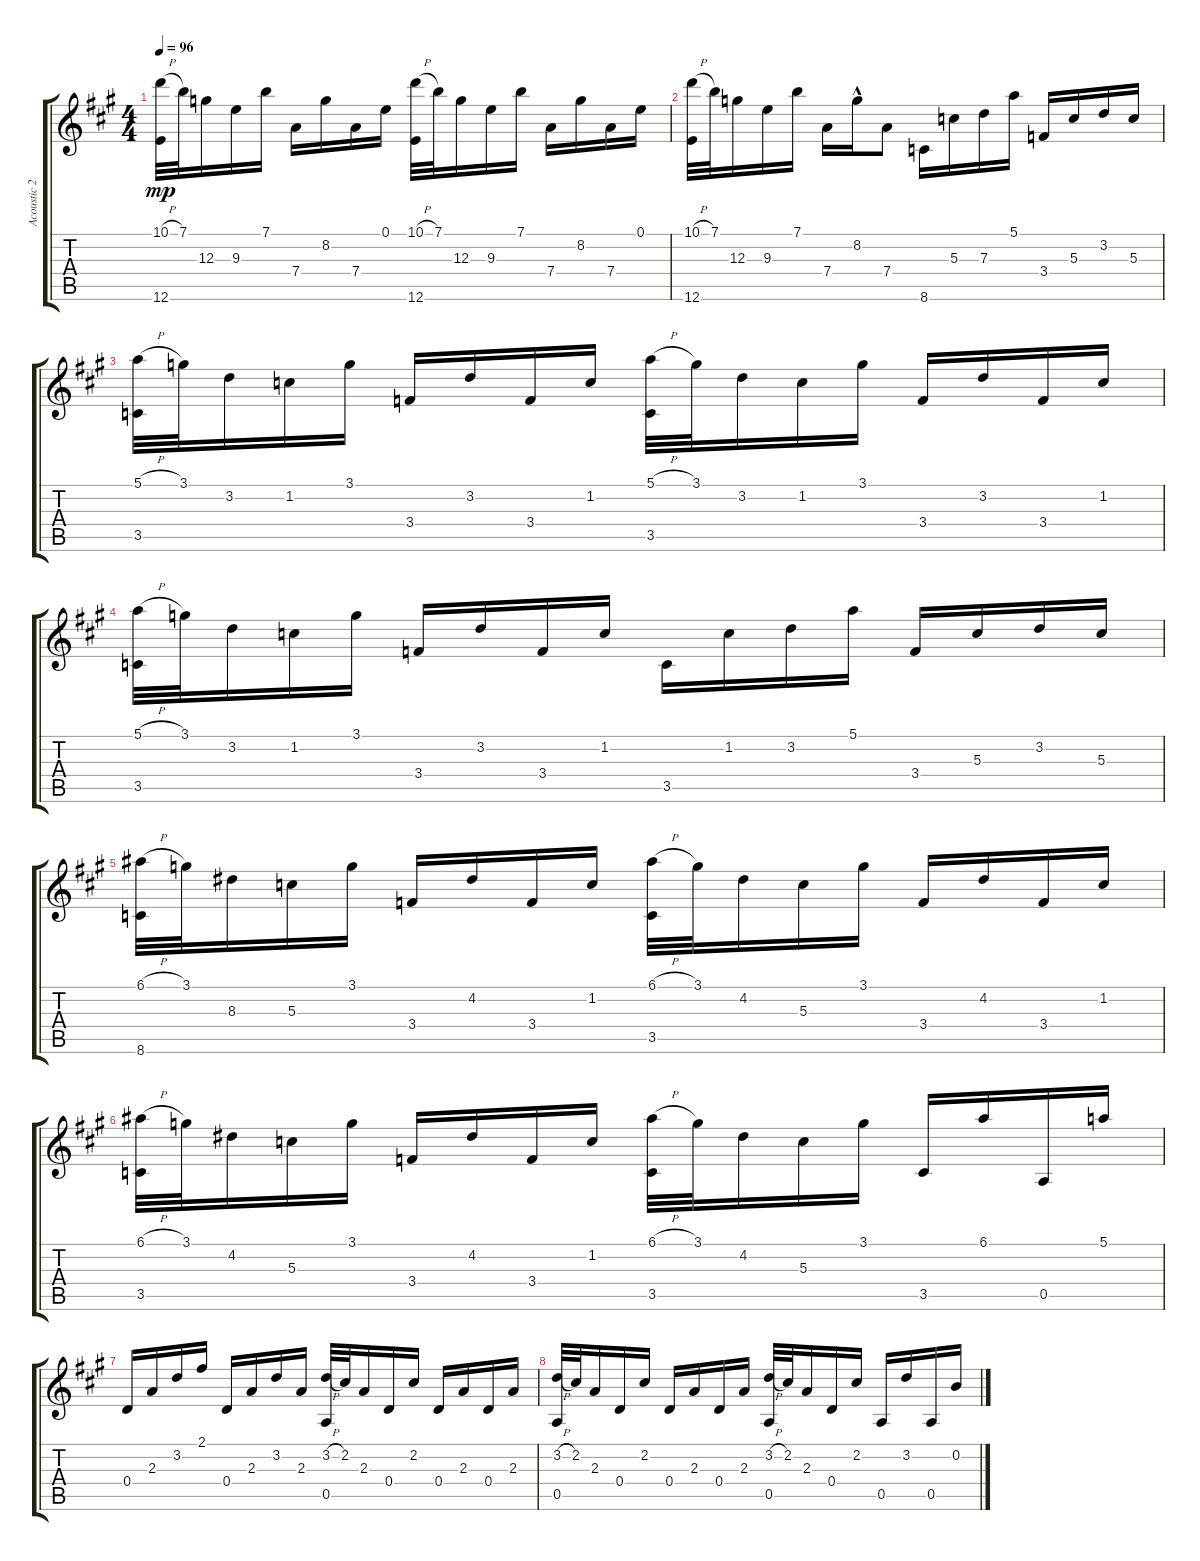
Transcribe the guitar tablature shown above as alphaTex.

\track ("Acoustic 2 - Criss Oliva" "Acoustic 2") {instrument acousticguitarsteel}
\staff {score tabs}
\tuning (E4 B3 G3 D3 A2 E2) {hide}
\ts (4 4)
\tempo 96
\clef g2
\ks a
(10.1{h} 12.6).32{dy mp} 7.1.32 12.3.16 9.3.16 7.1.16 7.4.16 8.2.16 7.4.16 0.1.16 (10.1{h} 12.6).32 7.1.32 12.3.16 9.3.16 7.1.16 7.4.16 8.2.16 7.4.16 0.1.16 |
(10.1{h} 12.6).32 7.1.32 12.3.16 9.3.16 7.1.16 7.4.16 8.2{hac}.16 7.4.8 8.6.16 5.3.16 7.3.16 5.1.16 3.4.16 5.3.16 3.2.16 5.3.16 |
(5.1{h} 3.5).32 3.1.32 3.2.16 1.2.16 3.1.16 3.4.16 3.2.16 3.4.16 1.2.16 (5.1{h} 3.5).32 3.1.32 3.2.16 1.2.16 3.1.16 3.4.16 3.2.16 3.4.16 1.2.16 |
(5.1{h} 3.5).32 3.1.32 3.2.16 1.2.16 3.1.16 3.4.16 3.2.16 3.4.16 1.2.16 3.5.16 1.2.16 3.2.16 5.1.16 3.4.16 5.3.16 3.2.16 5.3.16 |
(6.1{h} 8.6).32 3.1.32 8.3.16 5.3.16 3.1.16 3.4.16 4.2.16 3.4.16 1.2.16 (6.1{h} 3.5).32 3.1.32 4.2.16 5.3.16 3.1.16 3.4.16 4.2.16 3.4.16 1.2.16 |
(6.1{h} 3.5).32 3.1.32 4.2.16 5.3.16 3.1.16 3.4.16 4.2.16 3.4.16 1.2.16 (6.1{h} 3.5).32 3.1.32 4.2.16 5.3.16 3.1.16 3.5.16 6.1.16 0.5.16 5.1.16 |
0.4.16 2.3.16 3.2.16 2.1.16 0.4.16 2.3.16 3.2.16 2.3.16 (3.2{h} 0.5).32 2.2.32 2.3.16 0.4.16 2.2.16 0.4.16 2.3.16 0.4.16 2.3.16 |
(3.2{h} 0.5).32 2.2.32 2.3.16 0.4.16 2.2.16 0.4.16 2.3.16 0.4.16 2.3.16 (3.2{h} 0.5).32 2.2.32 2.3.16 0.4.16 2.2.16 0.5.16 3.2.16 0.5.16 0.2.16
